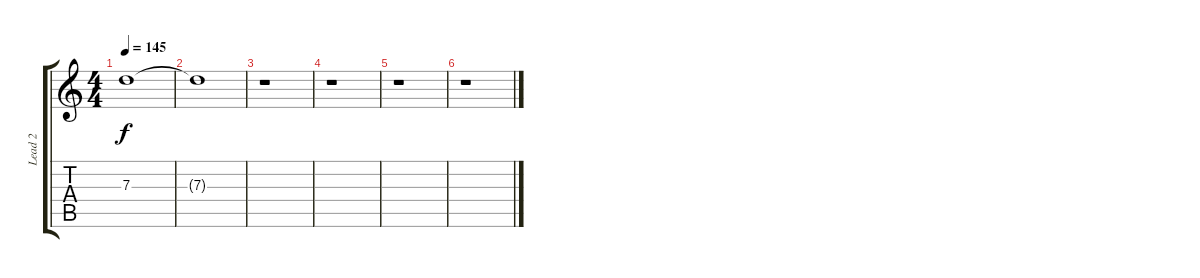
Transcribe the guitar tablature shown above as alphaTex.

\track ("Lead 2" "Lead 2") {instrument distortionguitar}
\staff {score tabs}
\tuning (E4 B3 G3 D3 A2 D2) {hide}
\ts (4 4)
\tempo 145
\clef g2
\ks c
7.3.1{dy f} |
7.3{t}.1 |
r.1 |
r.1 |
r.1 |
r.1
